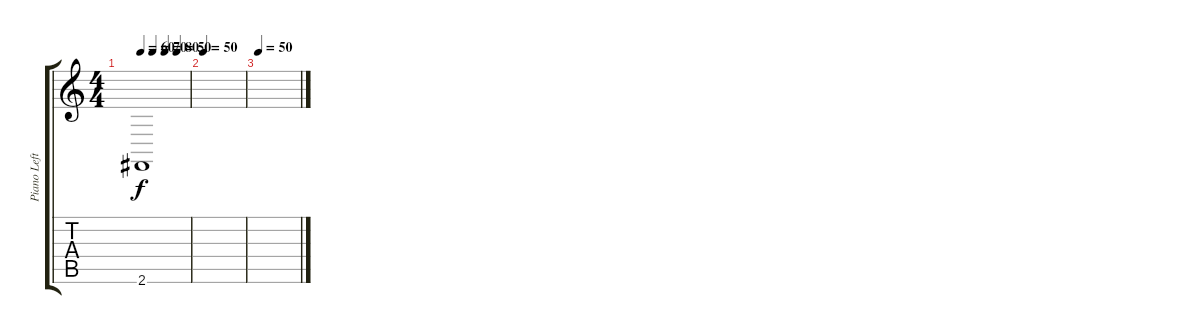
\track ("Piano Left" "Piano Left") {instrument acousticgrandpiano}
\staff {score tabs}
\tuning (E4 B3 G3 D3 A2 E2) {hide}
\ts (4 4)
\tempo 60
\tempo (70 0.25)
\tempo (80 0.5)
\tempo (50 0.75)
\clef g2
\ks c
2.6.1{dy f} |
\tempo 50
|
\tempo 50
